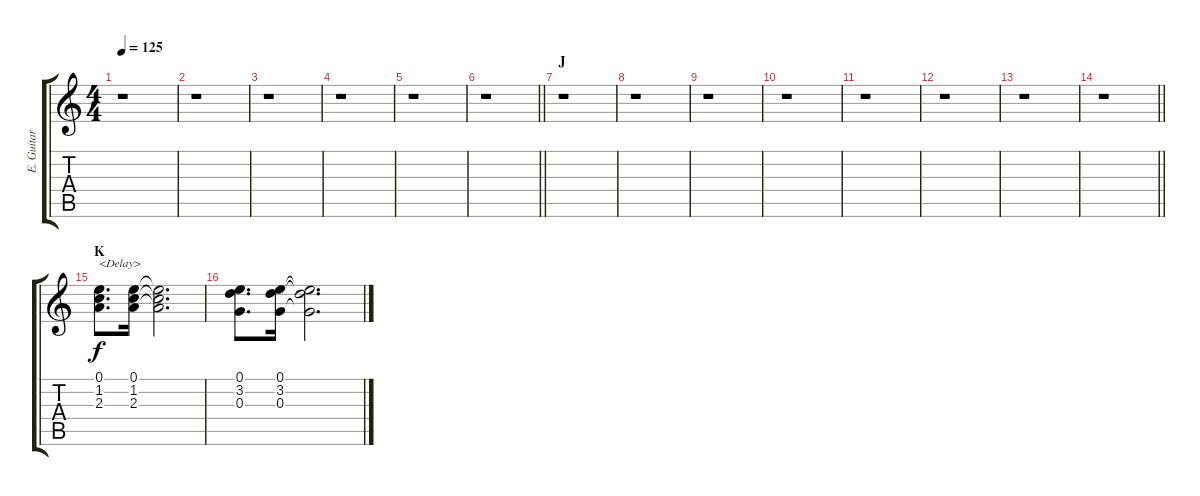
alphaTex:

\track ("E. Guitar III" "E. Guitar ") {instrument electricguitarclean}
\staff {score tabs}
\tuning (E4 B3 G3 D3 A2 D2) {hide}
\ts (4 4)
\tempo 125
\clef g2
\ks c
r.1{dy f} |
r.1 |
r.1 |
r.1 |
r.1 |
\barLineRight lightlight
r.1 |
\section ("" "J")
r.1 |
r.1 |
r.1 |
r.1 |
r.1 |
r.1 |
r.1 |
\barLineRight lightlight
r.1 |
\section ("" "K")
(0.1 1.2 2.3).8{d txt "<Delay>"} (0.1 1.2 2.3).16 (0.1{t} 1.2{t} 2.3{t}).2{d} |
(0.1 3.2 0.3).8{d} (0.1 3.2 0.3).16 (0.1{t} 3.2{t} 0.3{t}).2{d}
